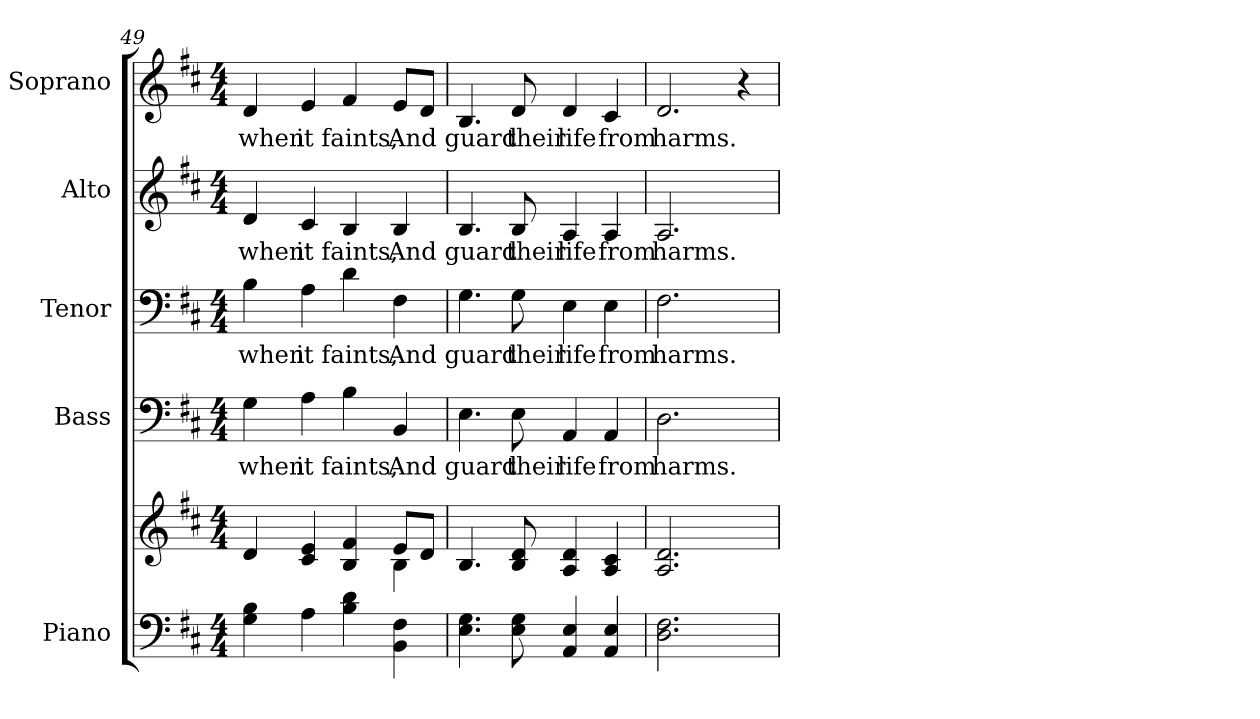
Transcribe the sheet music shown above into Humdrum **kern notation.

**kern	**kern	**kern	**text	**kern	**text	**kern	**text	**kern	**text
*part5	*part5	*part4	*part4	*part3	*part3	*part2	*part2	*part1	*part1
*staff6	*staff5	*staff4	*staff4	*staff3	*staff3	*staff2	*staff2	*staff1	*staff1
*I"Piano	*	*I"Bass	*	*I"Tenor	*	*I"Alto	*	*I"Soprano	*
*I'Pno.	*	*I'B.	*	*I'T.	*	*I'A.	*	*I'S.	*
*clefF4	*clefG2	*clefF4	*	*clefF4	*	*clefG2	*	*clefG2	*
*k[f#c#]	*k[f#c#]	*k[f#c#]	*	*k[f#c#]	*	*k[f#c#]	*	*k[f#c#]	*
*D:	*D:	*D:	*	*D:	*	*D:	*	*D:	*
*M4/4	*M4/4	*M4/4	*	*M4/4	*	*M4/4	*	*M4/4	*
=49	=49	=49	=49	=49	=49	=49	=49	=49	=49
*	*^	*	*	*	*	*	*	*	*
!	!	!	!	!LO:LY:b:color=#000000	!	!	!	!	!	!
!	!	!	!	!	!	!LO:LY:b:color=#000000	!	!	!	!
!	!	!	!	!	!	!	!	!LO:LY:b:color=#000000	!	!
!	!	!	!	!	!	!	!	!	!	!LO:LY:b:color=#000000
4Gi\ 4Bi	4di/	2ryy	4Gi\	when	4Bi\	when	4di/	when	4di/	when
!	!	!	!	!LO:LY:b:color=#000000	!	!	!	!	!	!
!	!	!	!	!	!	!LO:LY:b:color=#000000	!	!	!	!
!	!	!	!	!	!	!	!	!LO:LY:b:color=#000000	!	!
!	!	!	!	!	!	!	!	!	!	!LO:LY:b:color=#000000
4Ai\	4c#i/ 4ei	.	4Ai\	it	4Ai\	it	4c#i/	it	4ei/	it
!	!	!	!	!LO:LY:b:color=#000000	!	!	!	!	!	!
!	!	!	!	!	!	!LO:LY:b:color=#000000	!	!	!	!
!	!	!	!	!	!	!	!	!LO:LY:b:color=#000000	!	!
!	!	!	!	!	!	!	!	!	!	!LO:LY:b:color=#000000
4Bi\ 4di	4Bi/ 4f#i	4ryy	4Bi\	faints,	4di\	faints,	4Bi/	faints,	4f#i/	faints,
!	!	!	!	!LO:LY:b:color=#000000	!	!	!	!	!	!
!	!	!	!	!	!	!LO:LY:b:color=#000000	!	!	!	!
!	!	!	!	!	!	!	!	!LO:LY:b:color=#000000	!	!
!	!	!	!	!	!	!	!	!	!	!LO:LY:b:color=#000000
4BBi\ 4F#i	8ei/L	4Bi\	4BBi/	And	4F#i\	And	4Bi/	And	8ei/L	And
.	8di/J	.	.	.	.	.	.	.	8di/J	.
*	*v	*v	*	*	*	*	*	*	*	*
!!LO:PB:g=z
=50	=50	=50	=50	=50	=50	=50	=50	=50	=50
!	!	!	!LO:LY:b:color=#000000	!	!	!	!	!	!
!	!	!	!	!	!LO:LY:b:color=#000000	!	!	!	!
!	!	!	!	!	!	!	!LO:LY:b:color=#000000	!	!
!	!	!	!	!	!	!	!	!	!LO:LY:b:color=#000000
4.Ei\ 4.Gi	4.Bi/	4.Ei\	guard	4.Gi\	guard	4.Bi/	guard	4.Bi/	guard
!	!	!	!LO:LY:b:color=#000000	!	!	!	!	!	!
!	!	!	!	!	!LO:LY:b:color=#000000	!	!	!	!
!	!	!	!	!	!	!	!LO:LY:b:color=#000000	!	!
!	!	!	!	!	!	!	!	!	!LO:LY:b:color=#000000
8Ei\ 8Gi	8Bi/ 8di	8Ei\	their	8Gi\	their	8Bi/	their	8di/	their
!	!	!	!LO:LY:b:color=#000000	!	!	!	!	!	!
!	!	!	!	!	!LO:LY:b:color=#000000	!	!	!	!
!	!	!	!	!	!	!	!LO:LY:b:color=#000000	!	!
!	!	!	!	!	!	!	!	!	!LO:LY:b:color=#000000
4AAi/ 4Ei	4Ai/ 4di	4AAi/	life	4Ei\	life	4Ai/	life	4di/	life
!	!	!	!LO:LY:b:color=#000000	!	!	!	!	!	!
!	!	!	!	!	!LO:LY:b:color=#000000	!	!	!	!
!	!	!	!	!	!	!	!LO:LY:b:color=#000000	!	!
!	!	!	!	!	!	!	!	!	!LO:LY:b:color=#000000
4AAi/ 4Ei	4Ai/ 4c#i	4AAi/	from	4Ei\	from	4Ai/	from	4c#i/	from
=51	=51	=51	=51	=51	=51	=51	=51	=51	=51
!	!	!	!LO:LY:b:color=#000000	!	!	!	!	!	!
!	!	!	!	!	!LO:LY:b:color=#000000	!	!	!	!
!	!	!	!	!	!	!	!LO:LY:b:color=#000000	!	!
!	!	!	!	!	!	!	!	!	!LO:LY:b:color=#000000
2.Di\ 2.F#i	2.Ai/ 2.di	2.Di\	harms.	2.F#i\	harms.	2.Ai/	harms.	2.di/	harms.
4ryy	4ryy	4ryy	.	4ryy	.	4ryy	.	4r	.
=	=	=	=	=	=	=	=	=	=
*-	*-	*-	*-	*-	*-	*-	*-	*-	*-
